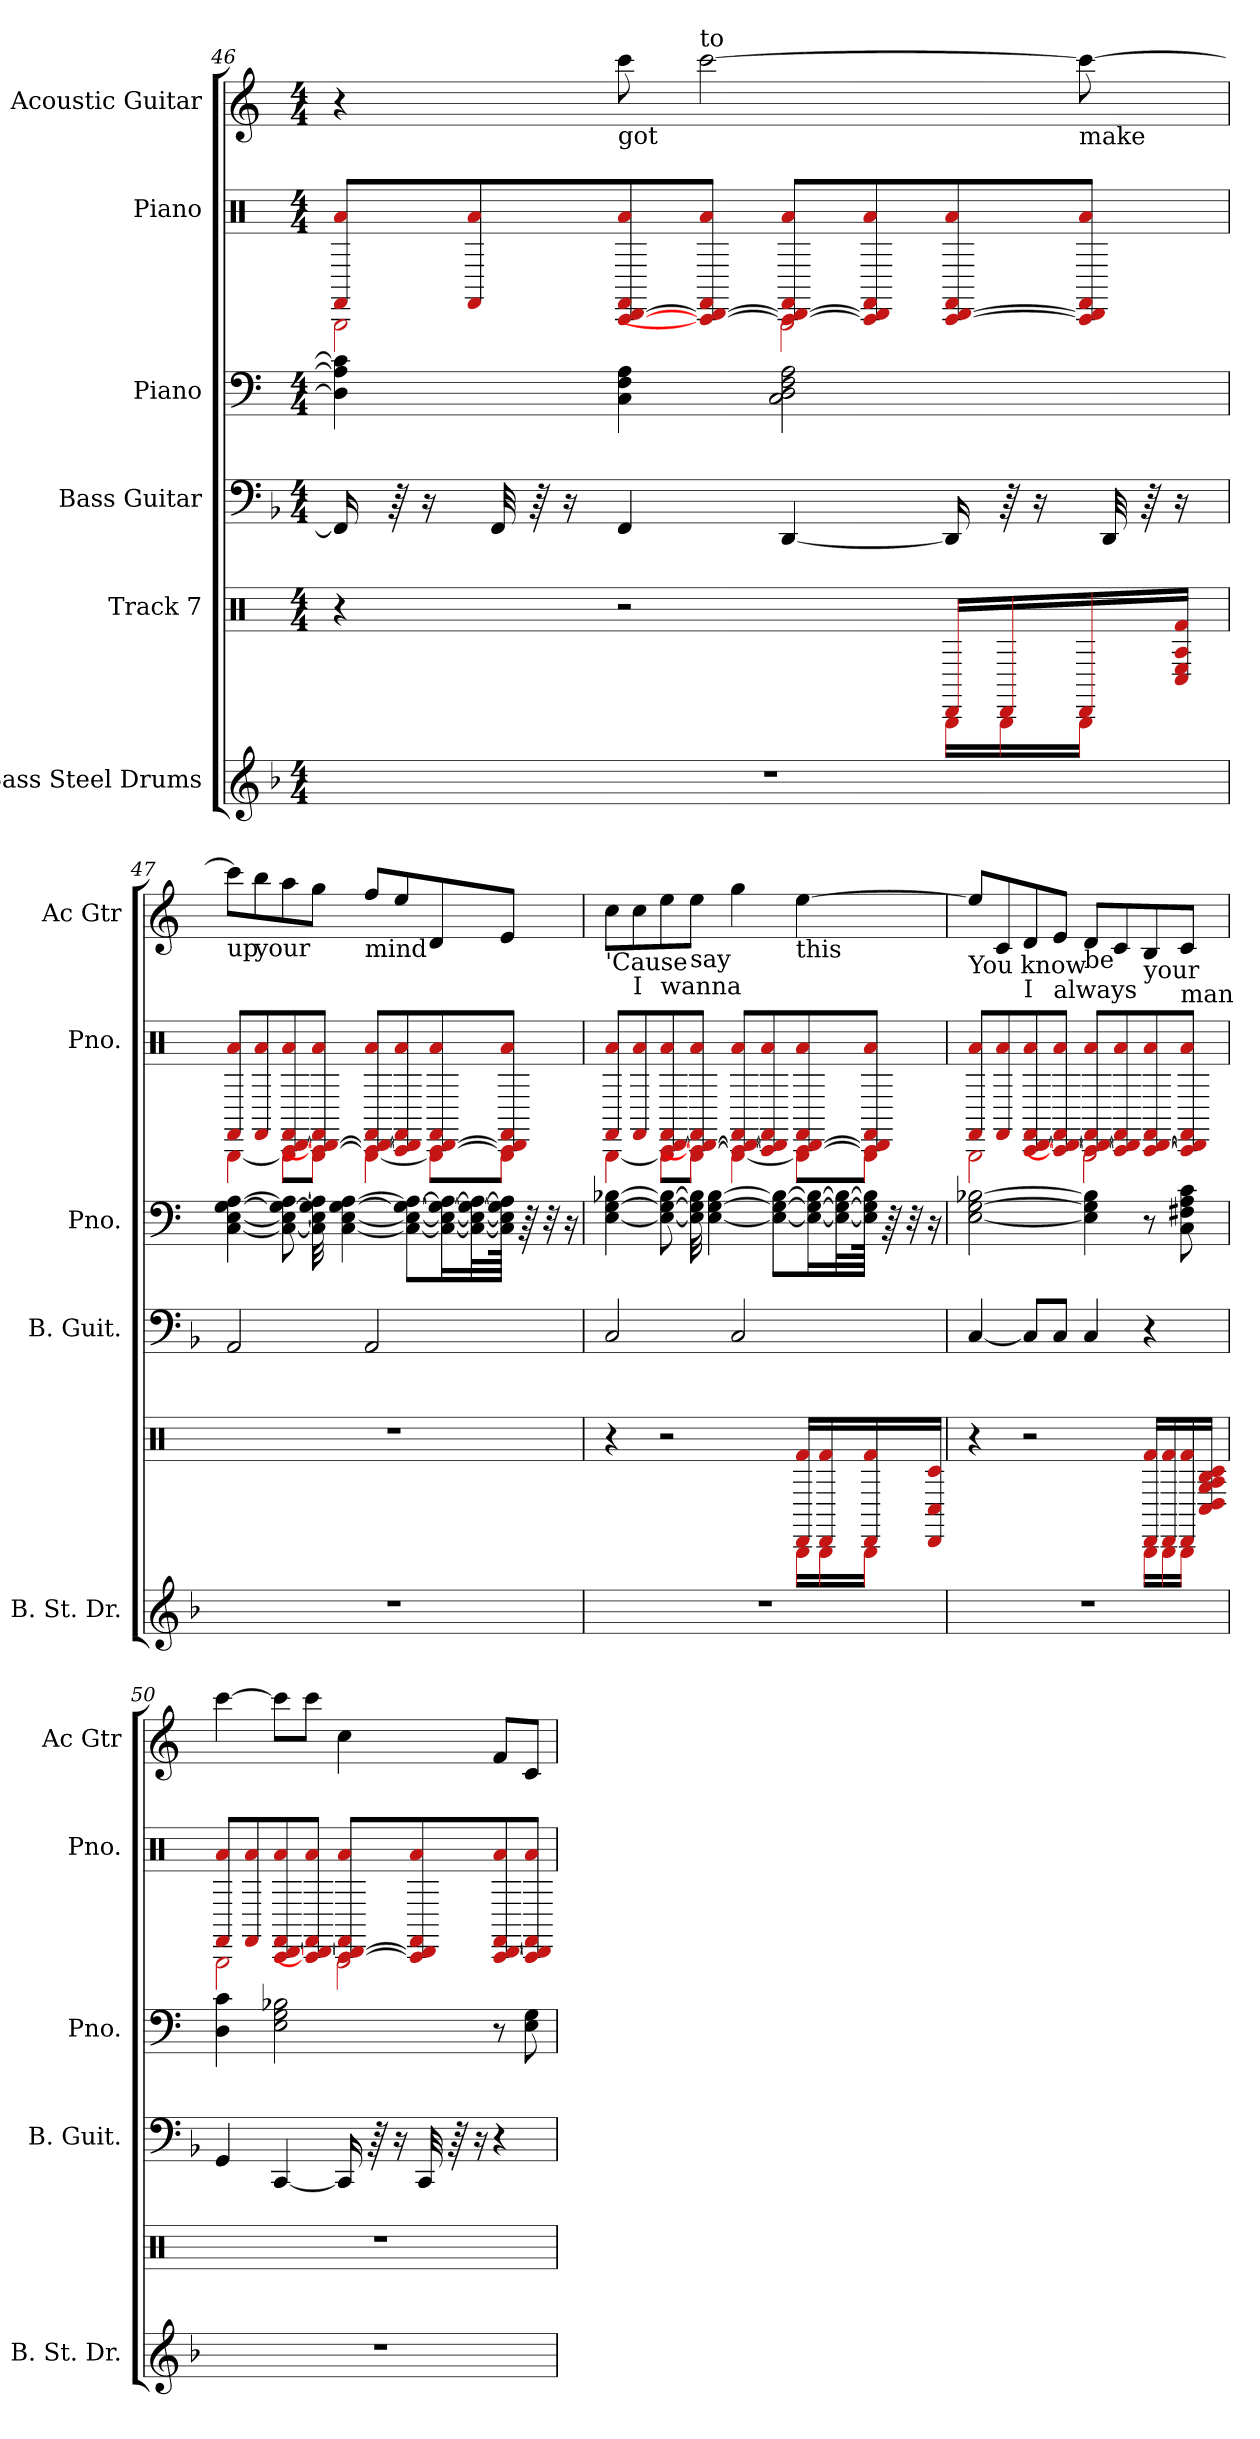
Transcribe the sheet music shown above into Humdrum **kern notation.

**kern	**kern	**kern	**kern	**kern	**kern
*part6	*part5	*part4	*part3	*part2	*part1
*staff6	*staff5	*staff4	*staff3	*staff2	*staff1
*I"Bass Steel Drums	*I"Track 7	*I"Bass Guitar	*I"Piano	*I"Piano	*I"Acoustic Guitar
*I'B. St. Dr.	*	*I'B. Guit.	*I'Pno.	*I'Pno.	*I'Ac Gtr
*clefG2	*clefX	*clefF4	*clefF4	*clefX	*clefG2
*k[b-]	*k[]	*k[b-]	*k[]	*k[]	*k[]
*F:	*C:	*F:	*C:	*C:	*C:
*M4/4	*M4/4	*M4/4	*M4/4	*M4/4	*M4/4
=46	=46	=46	=46	=46	=46
*	*^	*	*	*^	*
1r	4r	2.ryy	16FF/]	4D\] 4A\] 4c\]	8FF#X/ 8a/L	2BBB\	4r
.	.	.	64r	.	.	.	.
.	.	.	16r	.	.	.	.
.	.	.	.	.	8FF/ 8a/	.	.
.	.	.	32FF/	.	.	.	.
.	.	.	64r	.	.	.	.
.	.	.	16r	.	.	.	.
!	!	!	!	!	!	!	!LO:TX:b:t=got
.	2r	.	4FF/	4C\ 4F\ 4A\	[8CC#X/ [8DD/ 8FF/ 8a/	.	8ccc\
!	!	!	!	!	!	!	!LO:TX:a:t=to
.	.	.	.	.	8CC/_ 8DD/_ 8FF/ 8a/J	.	[2ccc\
.	.	.	[4DD/	2C\ 2D\ 2F\ 2A\	8CC/_ 8DD/_ 8FF/ 8a/L	2BBB\	.
.	.	.	.	.	8CC/] 8DD/] 8FF/ 8a/	.	.
.	16DD/LL	16BBB\LL	16DD/]	.	[8CC/ [8DD/ 8FF/ 8a/	.	.
.	16DD/	16BBB\	64r	.	.	.	.
.	.	.	16r	.	.	.	.
!	!	!	!	!	!	!	!LO:TX:b:t=make
.	16DD/	16BBB\JJ	.	.	8CC/] 8DD/] 8FF/ 8a/J	.	8ccc\_
.	.	.	32DD/	.	.	.	.
.	.	.	64r	.	.	.	.
.	16C#X/ 16E/ 16A/ 16f/JJ	16ryy	16r	.	.	.	.
!!LO:PB:g=z
=47	=47	=47	=47	=47	=47	=47	=47
!	!	!	!	!	!	!	!LO:TX:b:t=up
*	*v	*v	*	*	*	*	*
1r	1r	2AA/	[4C\ [4E\ [4G\ [4A\	8FF#X/ 8a/L	[4BBB\	8ccc\L]
!	!	!	!	!	!	!LO:TX:b:t=your
.	.	.	.	8FF/ 8a/	.	8bb\
.	.	.	8C\_ 8E\_ 8G\_ 8A\_	[8CC#X/ [8DD/ 8FF/ 8a/	8BBB\L]	8aa\
.	.	.	32C\] 32E\] 32G\] 32A\]	8CC/_ 8DD/_ 8FF/ 8a/J	8BBB\J	8gg\J
.	.	.	[4C\ [4E\ [4G\ [4A\	.	.	.
!	!	!	!	!	!	!LO:TX:b:t=mind
.	.	2AA/	.	8CC/_ 8DD/_ 8FF/ 8a/L	[4BBB\	8ff/L
.	.	.	.	8CC/] 8DD/] 8FF/ 8a/	.	8ee/
.	.	.	8C\_ 8E\_ 8G\_ 8A\_L	.	.	.
.	.	.	.	[8CC/ [8DD/ 8FF/ 8a/	8BBB\L]	8d/
.	.	.	16C\_ 16E\_ 16G\_ 16A\_L	.	.	.
.	.	.	32C\_ 32E\_ 32G\_ 32A\_L	.	.	.
.	.	.	64C\] 64E\] 64G\] 64A\]JJJk	8CC/] 8DD/] 8FF/ 8a/J	8BBB\J	8e/J
.	.	.	64r	.	.	.
.	.	.	32r	.	.	.
.	.	.	16r	.	.	.
=48	=48	=48	=48	=48	=48	=48
*	*^	*	*	*	*	*
!	!	!	!	!	!	!	!LO:TX:b:t='Cause
1r	4r	2.ryy	2C/	[4E\ [4G\ [4B-X\	8FF#X/ 8a/L	[4BBB\	8cc\L
!	!	!	!	!	!	!	!LO:TX:b:t=I
.	.	.	.	.	8FF/ 8a/	.	8cc\
!	!	!	!	!	!	!	!LO:TX:b:t=wanna
.	2r	.	.	8E\_ 8G\_ 8B-\_	[8CC#X/ [8DD/ 8FF/ 8a/	8BBB\L]	8ee\
!	!	!	!	!	!	!	!LO:TX:b:t=say
.	.	.	.	32E\] 32G\] 32B-\]	8CC/_ 8DD/_ 8FF/ 8a/J	8BBB\J	8ee\J
.	.	.	.	[4E\ [4G\ [4B-\	.	.	.
.	.	.	2C/	.	8CC/_ 8DD/_ 8FF/ 8a/L	[4BBB\	4gg\
.	.	.	.	.	8CC/] 8DD/] 8FF/ 8a/	.	.
.	.	.	.	8E\_ 8G\_ 8B-\_L	.	.	.
!	!	!	!	!	!	!	!LO:TX:b:t=this
.	16DD/ 16f/LL	16BBB\LL	.	.	[8CC/ [8DD/ 8FF/ 8a/	8BBB\L]	[4ee\
.	.	.	.	16E\_ 16G\_ 16B-\_L	.	.	.
.	16DD/ 16f/	16BBB\	.	.	.	.	.
.	.	.	.	32E\_ 32G\_ 32B-\_L	.	.	.
.	16DD/ 16f/	16BBB\JJ	.	64E\] 64G\] 64B-\]JJJk	8CC/] 8DD/] 8FF/ 8a/J	8BBB\J	.
.	.	.	.	64r	.	.	.
.	.	.	.	32r	.	.	.
.	16DD/ 16C#X/ 16c#X/JJ	16ryy	.	16r	.	.	.
!!LO:LB:g=z
=49	=49	=49	=49	=49	=49	=49	=49
!	!	!	!	!	!	!	!LO:TX:b:t=You know
1r	4r	2.ryy	[4C/	[2E\ [2G\ [2B-X\	8FF#X/ 8a/L	2BBB\	8ee/L]
.	.	.	.	.	8FF/ 8a/	.	8c/
!	!	!	!	!	!	!	!LO:TX:b:t=I
.	2r	.	8C/L]	.	[8CC#X/ [8DD/ 8FF/ 8a/	.	8d/
!	!	!	!	!	!	!	!LO:TX:b:t=always
.	.	.	8C/J	.	8CC/_ 8DD/_ 8FF/ 8a/J	.	8e/J
!	!	!	!	!	!	!	!LO:TX:b:t=be
.	.	.	4C/	4E\] 4G\] 4B-\]	8CC/_ 8DD/_ 8FF/ 8a/L	2BBB\	8d/L
.	.	.	.	.	8CC/] 8DD/] 8FF/ 8a/	.	8c/
!	!	!	!	!	!	!	!LO:TX:b:t=your
.	16DD/ 16f/LL	16BBB\LL	4r	8r	[8CC/ [8DD/ 8FF/ 8a/	.	8B/
.	16DD/ 16f/	16BBB\	.	.	.	.	.
!	!	!	!	!	!	!	!LO:TX:b:t=man
.	16DD/ 16f/	16BBB\JJ	.	8C\ 8F#X\ 8A\ 8c\	8CC/] 8DD/] 8FF/ 8a/J	.	8c/J
.	16C#X/ 16D#X/ 16G/ 16A/ 16B/ 16c#X/JJ	16ryy	.	.	.	.	.
*	*v	*v	*	*	*	*	*
=50	=50	=50	=50	=50	=50	=50
1r	1r	4GG/	4D\ 4c\	8FF#X/ 8a/L	2BBB\	[4ccc\
.	.	.	.	8FF/ 8a/	.	.
.	.	[4CC/	2E\ 2G\ 2B-X\	[8CC#X/ [8DD/ 8FF/ 8a/	.	8ccc\L]
.	.	.	.	8CC/_ 8DD/_ 8FF/ 8a/J	.	8ccc\J
.	.	16CC/]	.	8CC/_ 8DD/_ 8FF/ 8a/L	2BBB\	4cc\
.	.	64r	.	.	.	.
.	.	16r	.	.	.	.
.	.	.	.	8CC/] 8DD/] 8FF/ 8a/	.	.
.	.	32CC/	.	.	.	.
.	.	64r	.	.	.	.
.	.	16r	.	.	.	.
.	.	4r	8r	[8CC/ [8DD/ 8FF/ 8a/	.	8f/L
.	.	.	8E\ 8G\	8CC/] 8DD/] 8FF/ 8a/J	.	8c/J
*	*	*	*	*v	*v	*
=	=	=	=	=	=
*-	*-	*-	*-	*-	*-
